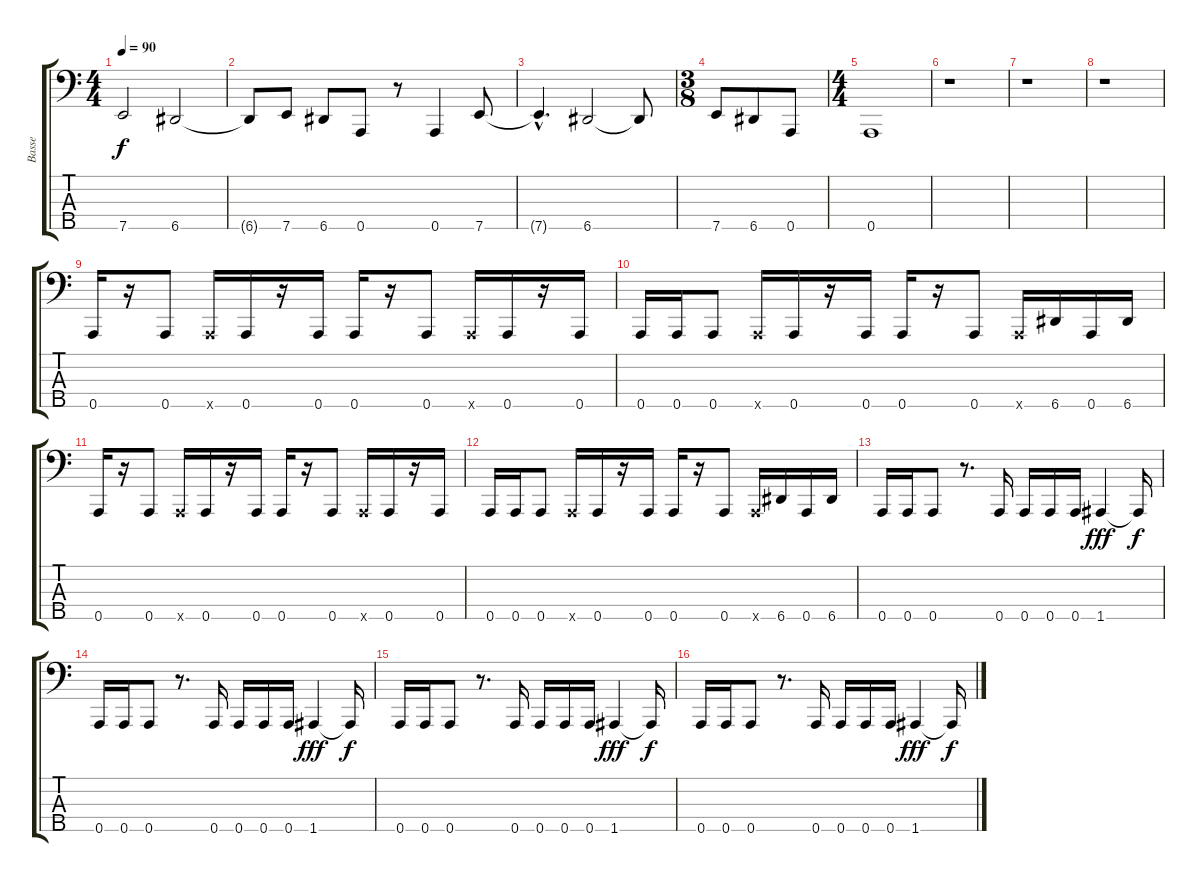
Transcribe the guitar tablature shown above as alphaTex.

\track ("Basse" "Basse") {instrument electricbassfinger}
\staff {score tabs}
\tuning (F2 C2 G1 D1 A0) {hide}
\ts (4 4)
\tempo 90
\clef f4
\ks c
7.5.2{dy f} 6.5.2 |
6.5{t}.8 7.5.8 6.5.8 0.5.8 r.8 0.5.4 7.5.8 |
7.5{hac t}.4{d} 6.5.2 6.5{t}.8 |
\ts (3 8)
7.5.8 6.5.8 0.5.8 |
\ts (4 4)
0.5.1 |
r.1 |
r.1 |
r.1 |
0.5.16 r.16 0.5.8 0.5{x}.16 0.5.16 r.16 0.5.16 0.5.16 r.16 0.5.8 0.5{x}.16 0.5.16 r.16 0.5.16 |
0.5.16 0.5.16 0.5.8 0.5{x}.16 0.5.16 r.16 0.5.16 0.5.16 r.16 0.5.8 0.5{x}.16 6.5.16 0.5.16 6.5.16 |
0.5.16 r.16 0.5.8 0.5{x}.16 0.5.16 r.16 0.5.16 0.5.16 r.16 0.5.8 0.5{x}.16 0.5.16 r.16 0.5.16 |
0.5.16 0.5.16 0.5.8 0.5{x}.16 0.5.16 r.16 0.5.16 0.5.16 r.16 0.5.8 0.5{x}.16 6.5.16 0.5.16 6.5.16 |
0.5.16 0.5.16 0.5.8 r.8{d} 0.5.16 0.5.16 0.5.16 0.5.16 1.5.4{dy fff} 1.5{t}.16{dy f} |
0.5.16 0.5.16 0.5.8 r.8{d} 0.5.16 0.5.16 0.5.16 0.5.16 1.5.4{dy fff} 1.5{t}.16{dy f} |
0.5.16 0.5.16 0.5.8 r.8{d} 0.5.16 0.5.16 0.5.16 0.5.16 1.5.4{dy fff} 1.5{t}.16{dy f} |
0.5.16 0.5.16 0.5.8 r.8{d} 0.5.16 0.5.16 0.5.16 0.5.16 1.5.4{dy fff} 1.5{t}.16{dy f}
